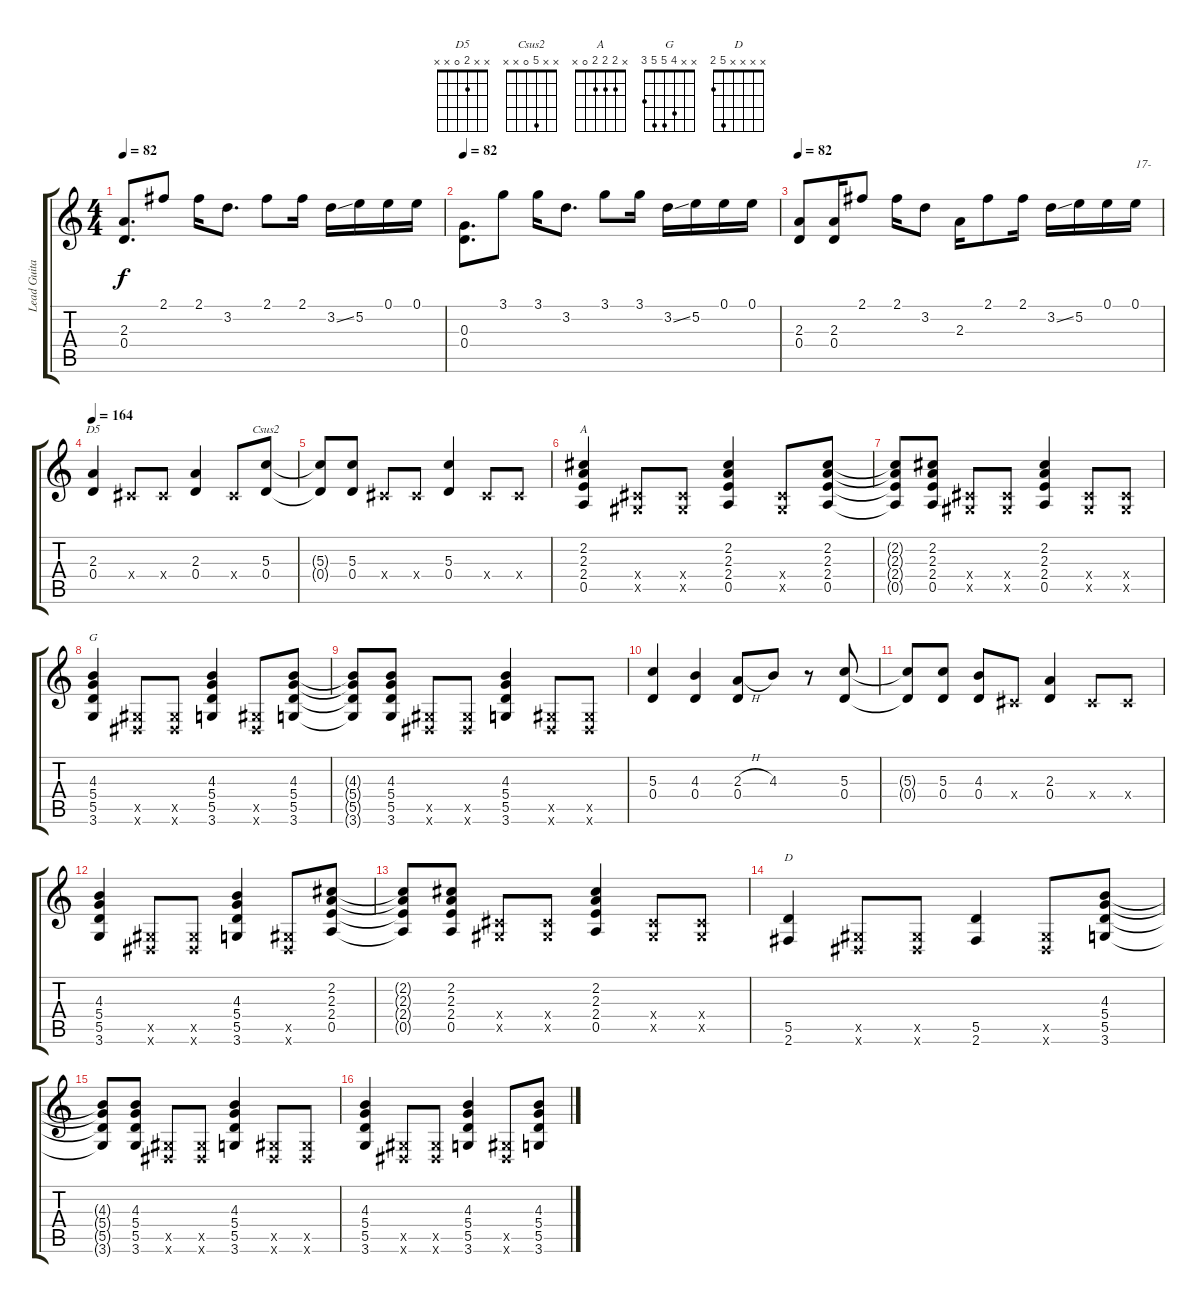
\track ("Lead Guitar: Slash" "Lead Guita") {instrument distortionguitar}
\staff {score tabs}
\tuning (E4 B3 G3 D3 A2 E2) {hide}
\chord ("D5" x x 2 0 x x)
\chord ("Csus2" x x 5 0 x x)
\chord ("A" x 2 2 2 0 x)
\chord ("G" x x 4 5 5 3)
\chord ("D" x x x x 5 2)
\ts (4 4)
\tempo 82
\clef g2
\ks c
(2.3 0.4).8{d dy f instrument electricguitarclean} 2.1.8{instrument electricguitarclean} 2.1.16{instrument electricguitarclean} 3.2.8{d instrument electricguitarclean} 2.1.8{instrument electricguitarclean} 2.1.16{instrument electricguitarclean} 3.2{ss}.16{instrument electricguitarclean} 5.2.16{instrument electricguitarclean} 0.1.16{instrument electricguitarclean} 0.1.16{instrument electricguitarclean} |
\tempo 82
(0.3 0.4).8{d instrument electricguitarclean} 3.1.8{instrument electricguitarclean} 3.1.16{instrument electricguitarclean} 3.2.8{d instrument electricguitarclean} 3.1.8{instrument electricguitarclean} 3.1.16{instrument electricguitarclean} 3.2{ss}.16{instrument electricguitarclean} 5.2.16{instrument electricguitarclean} 0.1.16{instrument electricguitarclean} 0.1.16{instrument electricguitarclean} |
\tempo 82
(2.3 0.4).8{instrument electricguitarclean} (2.3 0.4).16{instrument electricguitarclean} 2.1.8{instrument electricguitarclean} 2.1.16{instrument electricguitarclean} 3.2.8{instrument electricguitarclean} 2.3.16{instrument electricguitarclean} 2.1.8{instrument electricguitarclean} 2.1.16{instrument electricguitarclean} 3.2{ss}.16{instrument electricguitarclean} 5.2.16{instrument electricguitarclean} 0.1.16{instrument electricguitarclean} 0.1.16{txt "17-" instrument electricguitarclean} |
\tempo 164
(2.3 0.4).4{ch "D5" instrument distortionguitar} -1.4{x}.8 -1.4{x}.8 (2.3 0.4).4 -1.4{x}.8 (5.3 0.4).8{ch "Csus2"} |
(5.3{t} 0.4{t}).8 (5.3 0.4).8 -1.4{x}.8 -1.4{x}.8 (5.3 0.4).4 -1.4{x}.8 -1.4{x}.8 |
(2.2 2.3 2.4 0.5).4{ch "A"} (-1.4{x} -1.5{x}).8 (-1.4{x} -1.5{x}).8 (2.2 2.3 2.4 0.5).4 (-1.4{x} -1.5{x}).8 (2.2 2.3 2.4 0.5).8 |
(2.2{t} 2.3{t} 2.4{t} 0.5{t}).8 (2.2 2.3 2.4 0.5).8 (-1.4{x} -1.5{x}).8 (-1.4{x} -1.5{x}).8 (2.2 2.3 2.4 0.5).4 (-1.4{x} -1.5{x}).8 (-1.4{x} -1.5{x}).8 |
(4.3 5.4 5.5 3.6).4{ch "G"} (-1.5{x} -1.6{x}).8 (-1.5{x} -1.6{x}).8 (4.3 5.4 5.5 3.6).4 (-1.5{x} -1.6{x}).8 (4.3 5.4 5.5 3.6).8 |
(4.3{t} 5.4{t} 5.5{t} 3.6{t}).8 (4.3 5.4 5.5 3.6).8 (-1.5{x} -1.6{x}).8 (-1.5{x} -1.6{x}).8 (4.3 5.4 5.5 3.6).4 (-1.5{x} -1.6{x}).8 (-1.5{x} -1.6{x}).8 |
(5.3 0.4).4 (4.3 0.4).4 (2.3{h} 0.4).8 4.3.8 r.8 (5.3 0.4).8 |
(5.3{t} 0.4{t}).8 (5.3 0.4).8 (4.3 0.4).8 -1.4{x}.8 (2.3 0.4).4 -1.4{x}.8 -1.4{x}.8 |
(4.3 5.4 5.5 3.6).4 (-1.5{x} -1.6{x}).8 (-1.5{x} -1.6{x}).8 (4.3 5.4 5.5 3.6).4 (-1.5{x} -1.6{x}).8 (2.2 2.3 2.4 0.5).8 |
(2.2{t} 2.3{t} 2.4{t} 0.5{t}).8 (2.2 2.3 2.4 0.5).8 (-1.4{x} -1.5{x}).8 (-1.4{x} -1.5{x}).8 (2.2 2.3 2.4 0.5).4 (-1.4{x} -1.5{x}).8 (-1.4{x} -1.5{x}).8 |
(5.5 2.6).4{ch "D"} (-1.5{x} -1.6{x}).8 (-1.5{x} -1.6{x}).8 (5.5 2.6).4 (-1.5{x} -1.6{x}).8 (4.3 5.4 5.5 3.6).8 |
(4.3{t} 5.4{t} 5.5{t} 3.6{t}).8 (4.3 5.4 5.5 3.6).8 (-1.5{x} -1.6{x}).8 (-1.5{x} -1.6{x}).8 (4.3 5.4 5.5 3.6).4 (-1.5{x} -1.6{x}).8 (-1.5{x} -1.6{x}).8 |
(4.3 5.4 5.5 3.6).4 (-1.5{x} -1.6{x}).8 (-1.5{x} -1.6{x}).8 (4.3 5.4 5.5 3.6).4 (-1.5{x} -1.6{x}).8 (4.3 5.4 5.5 3.6).8
